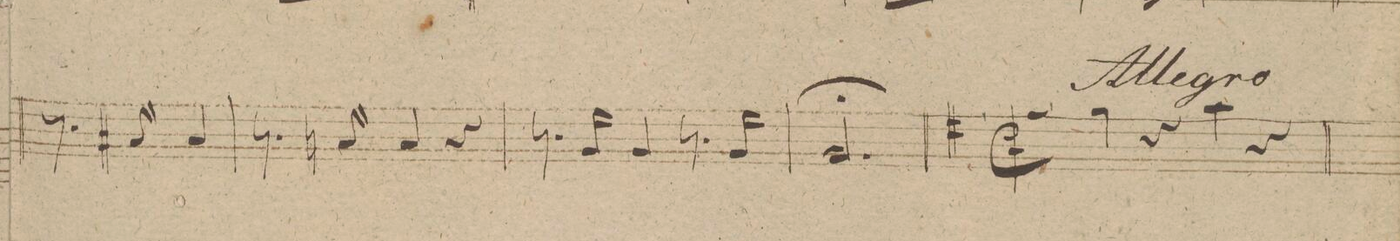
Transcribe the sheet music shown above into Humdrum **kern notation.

**kern
*I"Organo.
*clefF4
*k[f#]
*met(c|)
*M3/4
8.r
16C#X/
4C#/
4r
=253
8.r
16Cn/
4C/
4r
=254
8.r
16BB/
4BB/
8r
16r
16BB/
=255
2.BB/;
=256||
*k[f#]
*M2/2
*met(c|)
*mmet(c|)
4B\
4r
4c\
4r
=257
*-
